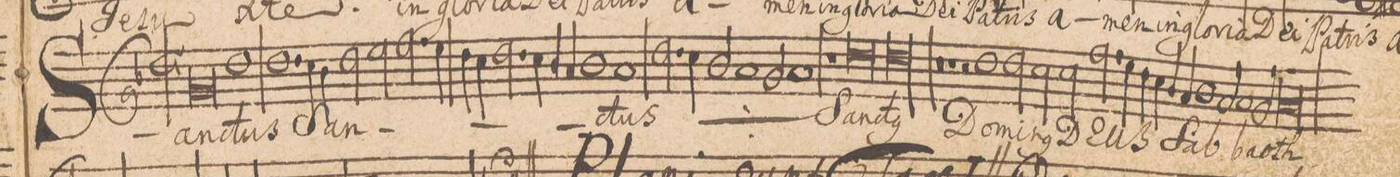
**kern	**text
*I"CANTVS.	*
*clefG2	*
*k[b-]	*
*met(C|)	*
*M2/1	*
0g	San-
=2-	=2-
1dd	-ctus
1.dd	.
=3-	=3-
4cc\	San-
4b-\	.
*2\right	*
2dd\	.
2ee\	.
=4-	=4-
2.ff\	.
4ee\	.
4dd\	.
4cc\	.
2.dd\	.
=5-	=5-
4cc\	.
4b-/	.
4a/	.
1b-	.
=6-	=6-
1a	-ctus
*	*ij
2.dd\	San-
4cc\	.
=7-	=7-
2b-/	.
1a	.
2g/	.
=8-	=8-
1a	-ctus
*	*Xij
1r	.
=9-	=9-
0dd	San-
=10-	=10-
00dd	-ct(us)
=11-	=11-
=12-	=12-
0r	.
=13-	=13-
1r	.
2r	.
1dd\	Do-
=14-	=14-
2dd\	-mi-
2cc\	-n(us)
2cc\	DE-
=15-	=15-
2.ff\	-US
4ee\	.
4dd\	.
4cc\	.
4b-/	.
4a/	.
=16-	=16-
1b-	Sab-
2a/	.
1a/	.
=17-	=17-
2g/	-ba-
0a	-oth
*-	*-
